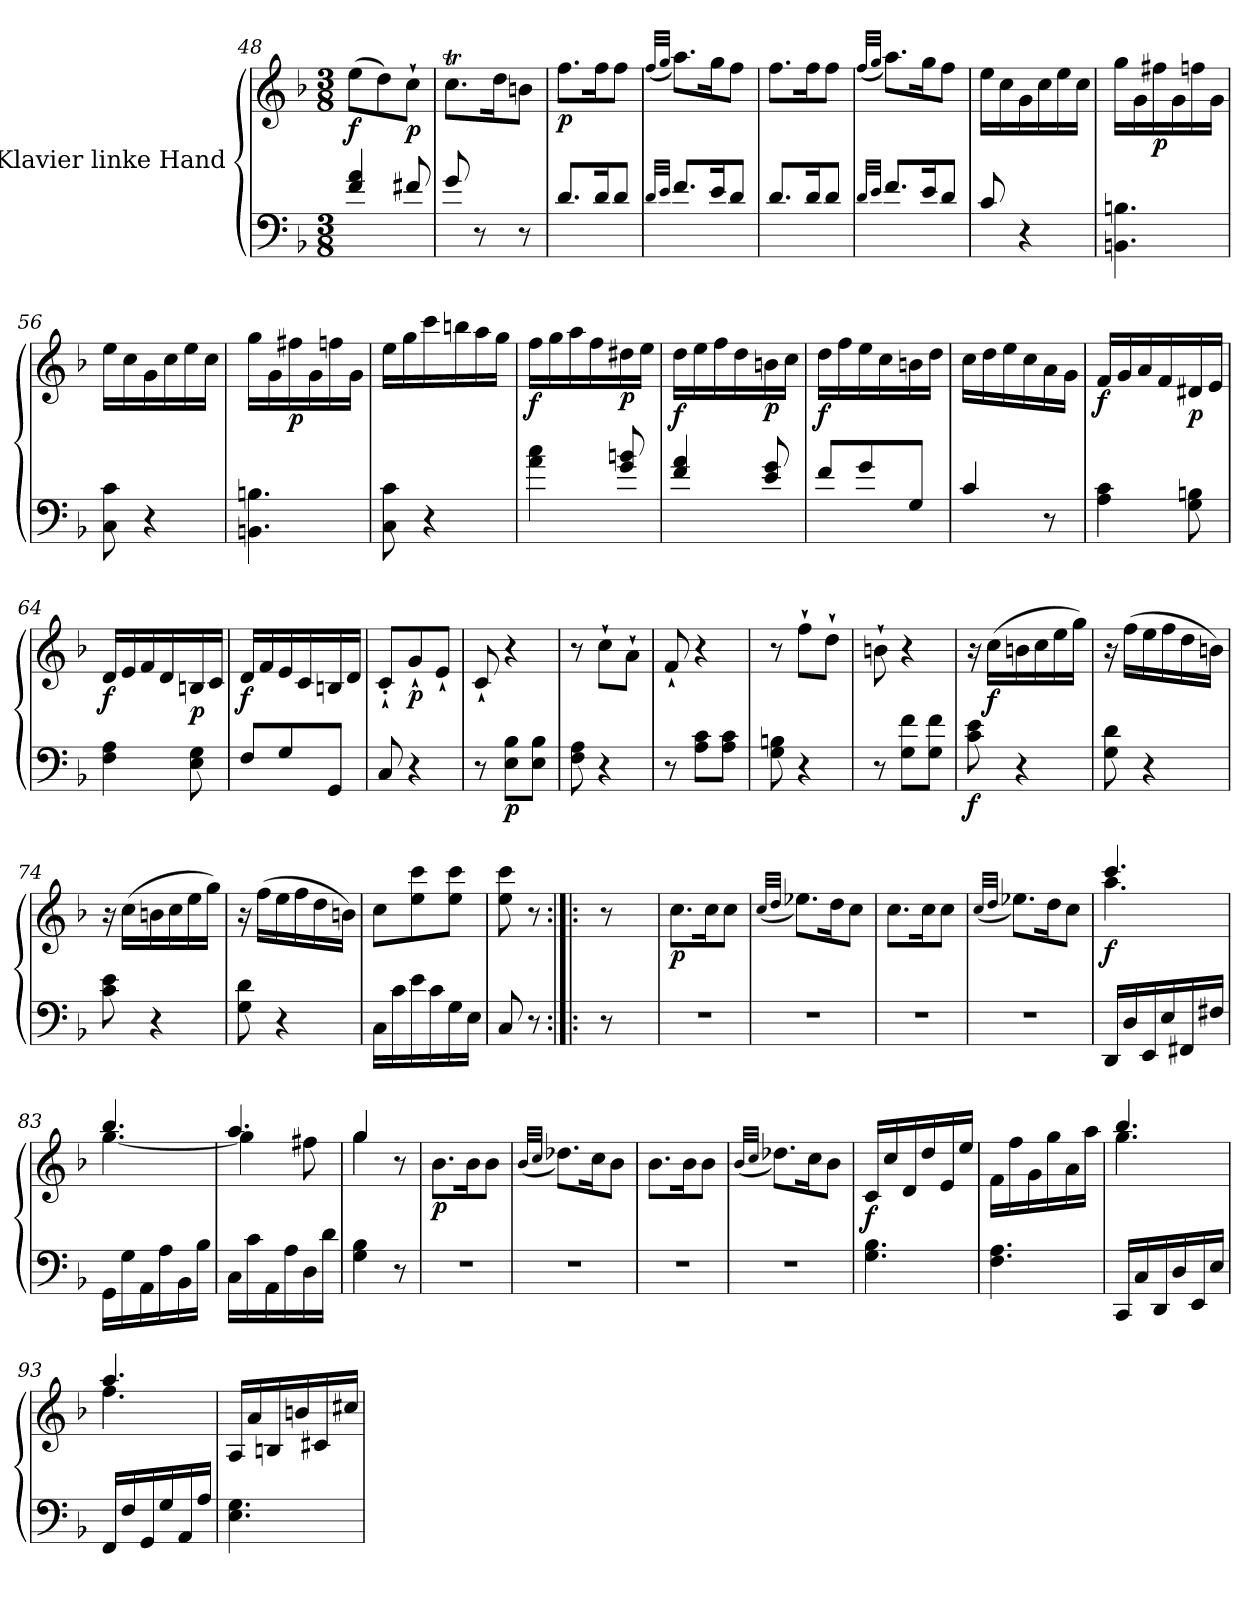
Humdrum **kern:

**kern	**kern	**dynam
*part1	*part1	*part1
*staff2	*staff1	*staff1/2
*I"Klavier linke Hand	*	*
*clefF4	*clefG2	*
*k[b-]	*k[b-]	*
*M3/8	*M3/8	*
=48	=48	=48
!	!	!LO:DY:b
4f/ 4a/	(>8ee\L	f
.	8dd\)	.
!	!	!LO:DY:b
8f#X/	8cc`\J	p
=49	=49	=49
8g/	8.ccT\L	.
8r	.	.
.	16dd\K	.
8r	8bn\J	.
=50	=50	=50
!	!	!LO:DY:b
8.d/L	8.ff\L	p
16d/K	16ff\K	.
8d/J	8ff\J	.
=51	=51	=51
32qd/LLL	(<32qff/LLL	.
32qe/JJJ	32qgg/JJJ	.
8.f/L	8.aa\L)	.
16e/K	16gg\K	.
8d/J	8ff\J	.
=52	=52	=52
8.d/L	8.ff\L	.
16d/K	16ff\K	.
8d/J	8ff\J	.
=53	=53	=53
32qd/LLL	(<32qff/LLL	.
32qe/JJJ	32qgg/JJJ	.
8.f/L	8.aa\L)	.
16e/K	16gg\K	.
8d/J	8ff\J	.
=54	=54	=54
8c/	16ee\LL	.
.	16cc\	.
4r	16g\	.
.	16cc\	.
.	16ee\	.
.	16cc\JJ	.
=55	=55	=55
!	!	!LO:DY:b=2
!	!	!LO:DY:n=1:b
4.BBn\ 4.Bn\	16gg\LL	fp f
.	16g\	.
!	!	!LO:DY:n=2:b
.	16ff#X\	p
.	16g\	.
.	16ffn\	.
.	16g\JJ	.
=56	=56	=56
8C\ 8c\	16ee\LL	.
.	16cc\	.
4r	16g\	.
.	16cc\	.
.	16ee\	.
.	16cc\JJ	.
=57	=57	=57
!	!	!LO:DY:b=2
!	!	!LO:DY:n=1:b
4.BBn\ 4.Bn\	16gg\LL	fp f
.	16g\	.
!	!	!LO:DY:n=2:b
.	16ff#X\	p
.	16g\	.
.	16ffn\	.
.	16g\JJ	.
=58	=58	=58
8C\ 8c\	16ee\LL	.
.	16gg\	.
4r	16ccc\	.
.	16bbn\	.
.	16aa\	.
.	16gg\JJ	.
=59	=59	=59
!	!	!LO:DY:b
4a\ 4cc\	16ff\LL	f
.	16gg\	.
.	16aa\	.
.	16ff\	.
!	!	!LO:DY:b
8g/ 8bn/	16dd#X\	p
.	16ee\JJ	.
=60	=60	=60
!	!	!LO:DY:b
4f/ 4a/	16dd\LL	f
.	16ee\	.
.	16ff\	.
.	16dd\	.
!	!	!LO:DY:b
8e/ 8g/	16bn\	p
.	16cc\JJ	.
=61	=61	=61
!	!	!LO:DY:b
8f/L	16dd\LL	f
.	16ff\	.
8g/	16ee\	.
.	16cc\	.
8G/J	16bn\	.
.	16dd\JJ	.
=62	=62	=62
4c/	16cc\LL	.
.	16dd\	.
.	16ee\	.
.	16cc\	.
8r	16a\	.
.	16g\JJ	.
=63	=63	=63
!	!	!LO:DY:b
4A\ 4c\	16f/LL	f
.	16g/	.
.	16a/	.
.	16f/	.
!	!	!LO:DY:b
8G\ 8Bn\	16d#X/	p
.	16e/JJ	.
=64	=64	=64
!	!	!LO:DY:b
4F\ 4A\	16d/LL	f
.	16e/	.
.	16f/	.
.	16d/	.
!	!	!LO:DY:b
8E\ 8G\	16Bn/	p
.	16c/JJ	.
=65	=65	=65
!	!	!LO:DY:b
8F/L	16d/LL	f
.	16f/	.
8G/	16e/	.
.	16c/	.
8GG/J	16Bn/	.
.	16d/JJ	.
=66	=66	=66
8C/	8c'`/L	.
!	!	!LO:DY:b
4r	8g`/	p
.	8e`/J	.
=67	=67	=67
8r	8c`/	.
!	!	!LO:DY:b=2
8E\ 8B-\L	4r	p
8E\ 8B-\J	.	.
=68	=68	=68
8F\ 8A\	8r	.
4r	8cc`\L	.
.	8a`\J	.
=69	=69	=69
8r	8f`/	.
8A\ 8c\L	4r	.
8A\ 8c\J	.	.
=70	=70	=70
8G\ 8Bn\	8r	.
4r	8ff`\L	.
.	8dd`\J	.
=71	=71	=71
8r	8bn`\	.
8G\ 8f\L	4r	.
8G\ 8f\J	.	.
=72	=72	=72
!	!	!LO:DY:b=2
8c\ 8e\	16r	f
!	!	!LO:DY:b
.	(>16cc\LL	f
4r	16bn\	.
.	16cc\	.
.	16ee\	.
.	16gg\JJ)	.
=73	=73	=73
8G\ 8d\	16r	.
.	(>16ff\LL	.
4r	16ee\	.
.	16ff\	.
.	16dd\	.
.	16bn\JJ)	.
=74	=74	=74
8c\ 8e\	16r	.
.	(>16cc\LL	.
4r	16bn\	.
.	16cc\	.
.	16ee\	.
.	16gg\JJ)	.
=75	=75	=75
8G\ 8d\	16r	.
.	(>16ff\LL	.
4r	16ee\	.
.	16ff\	.
.	16dd\	.
.	16bn\JJ)	.
=76	=76	=76
16C\LL	8cc\L	.
16c\	.	.
16e\	8ee\ 8ccc\	.
16c\	.	.
16G\	8ee\ 8ccc\J	.
16E\JJ	.	.
=77	=77	=77
8C/	8ee\ 8ccc\	.
8r	8r	.
=77X1:|!|:	=77X1:|!|:	=77X1:|!|:
8r	8r	.
=78	=78	=78
!	!	!LO:DY:b
4.r	8.cc\L	p
.	16cc\K	.
.	8cc\J	.
=79	=79	=79
.	(<32qcc/LLL	.
.	32qdd/JJJ	.
4.r	8.ee-X\L)	.
.	16dd\K	.
.	8cc\J	.
=80	=80	=80
4.r	8.cc\L	.
.	16cc\K	.
.	8cc\J	.
=81	=81	=81
.	(<32qcc/LLL	.
.	32qdd/JJJ	.
4.r	8.ee-X\L)	.
.	16dd\K	.
.	8cc\J	.
=82	=82	=82
*	*^	*
!	!	!	!LO:DY:b
16DD/LL	4.ccc/	4.aa\	f
16D/	.	.	.
16EE/	.	.	.
16E/	.	.	.
16FF#X/	.	.	.
16F#X/JJ	.	.	.
=83	=83	=83	=83
16GG\LL	4.bb-/	[4.gg\	.
16G\	.	.	.
16AA\	.	.	.
16A\	.	.	.
16BB-\	.	.	.
16B-\JJ	.	.	.
=84	=84	=84	=84
16C\LL	4.aa/	4gg\]	.
16c\	.	.	.
16AA\	.	.	.
16A\	.	.	.
16D\	.	8ff#X\	.
16d\JJ	.	.	.
=85	=85	=85	=85
4G\ 4B-\	4gg/	4gg\	.
8r	8r	8ryy	.
=86	=86	=86	=86
!	!	!	!LO:DY:b
*	*v	*v	*
4.r	8.b-\L	p
.	16b-\K	.
.	8b-\J	.
=87	=87	=87
.	(<32qb-/LLL	.
.	32qcc/JJJ	.
4.r	8.dd-X\L)	.
.	16cc\K	.
.	8b-\J	.
=88	=88	=88
4.r	8.b-\L	.
.	16b-\K	.
.	8b-\J	.
=89	=89	=89
.	(<32qb-/LLL	.
.	32qcc/JJJ	.
4.r	8.dd-X\L)	.
.	16cc\K	.
.	8b-\J	.
=90	=90	=90
!	!	!LO:DY:b
4.G\ 4.B-\	16c/LL	f
.	16cc/	.
.	16d/	.
.	16dd/	.
.	16e/	.
.	16ee/JJ	.
=91	=91	=91
4.F\ 4.A\	16f\LL	.
.	16ff\	.
.	16g\	.
.	16gg\	.
.	16a\	.
.	16aa\JJ	.
=92	=92	=92
*	*^	*
16CC/LL	4.bb-/	4.gg\	.
16C/	.	.	.
16DD/	.	.	.
16D/	.	.	.
16EE/	.	.	.
16E/JJ	.	.	.
=93	=93	=93	=93
16FF/LL	4.aa/	4.ff\	.
16F/	.	.	.
16GG/	.	.	.
16G/	.	.	.
16AA/	.	.	.
16A/JJ	.	.	.
*	*v	*v	*
=94	=94	=94
4.E\ 4.G\	16A/LL	.
.	16a/	.
.	16Bn/	.
.	16bn/	.
.	16c#X/	.
.	16cc#X/JJ	.
=	=	=
*-	*-	*-
